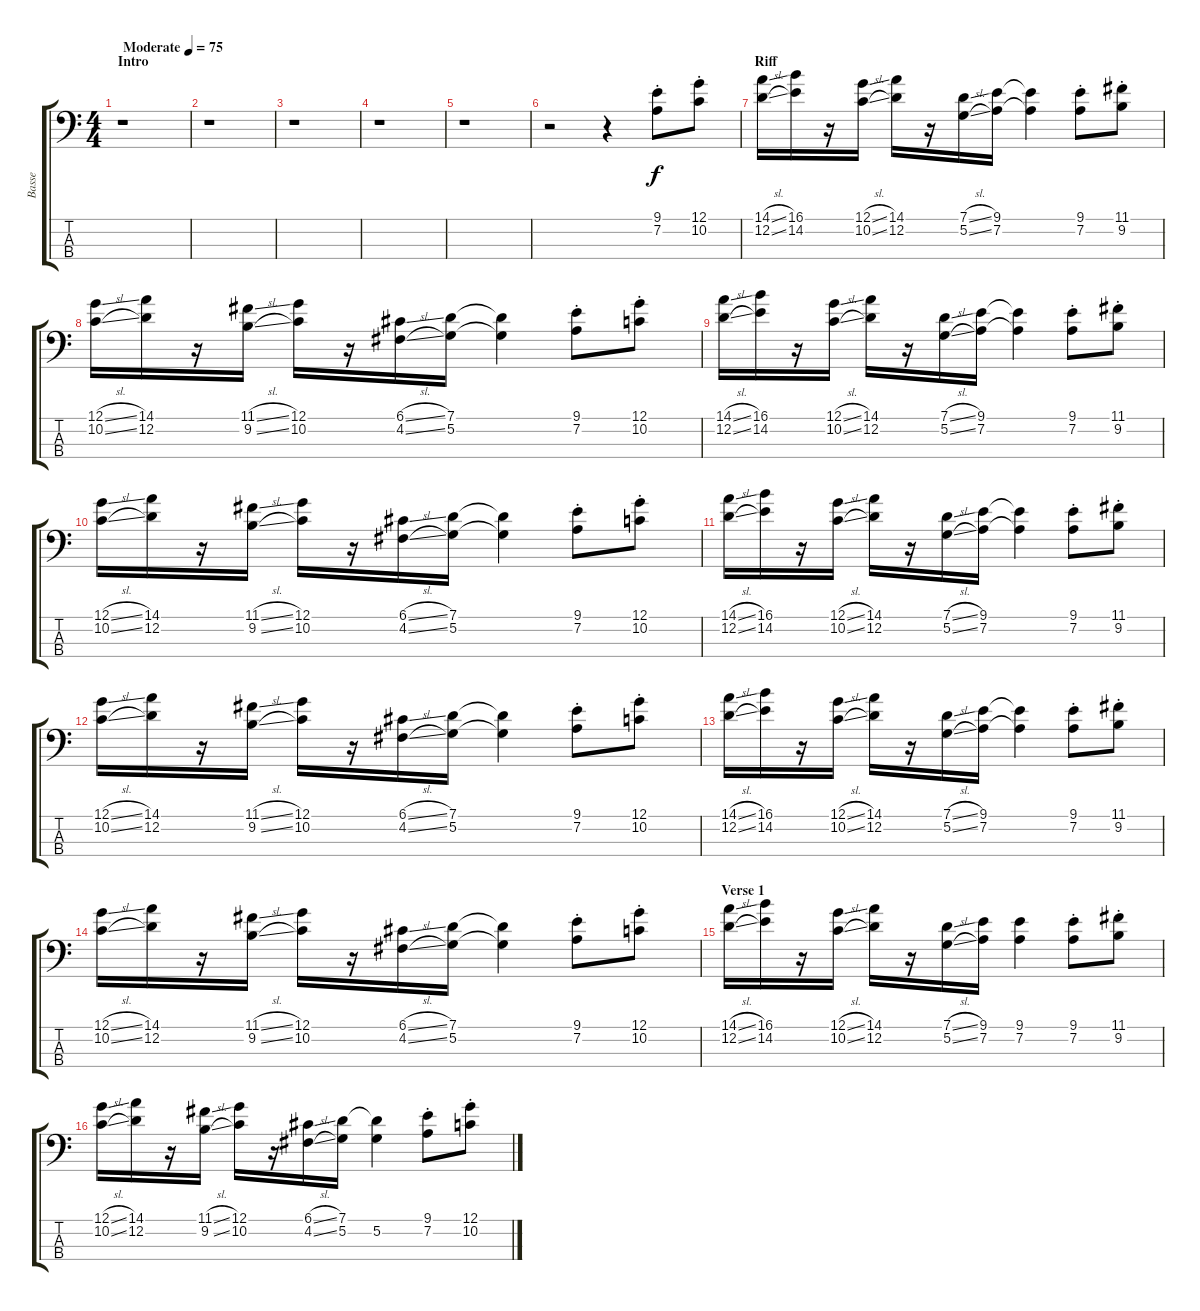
\track ("Basse" "Basse") {instrument electricbassfinger}
\staff {score tabs}
\tuning (G2 D2 A1 E1) {hide}
\ts (4 4)
\section ("" "Intro")
\tempo (75 "Moderate")
\clef f4
\ks c
r.1{dy f instrument electricbassfinger} |
r.1 |
r.1 |
r.1 |
r.1 |
r.2 r.4 (9.1{st} 7.2{st}).8 (12.1{st} 10.2{st}).8 |
\section ("" "Riff")
(14.1{sl} 12.2{sl}).16 (16.1 14.2).16 r.16 (12.1{sl} 10.2{sl}).16 (14.1 12.2).16 r.16 (7.1{sl} 5.2{sl}).16 (9.1 7.2).16 (9.1{t} 7.2{t}).4 (9.1{st} 7.2{st}).8 (11.1{st} 9.2{st}).8 |
(12.1{sl} 10.2{sl}).16 (14.1 12.2).16 r.16 (11.1{sl} 9.2{sl}).16 (12.1 10.2).16 r.16 (6.1{sl} 4.2{sl}).16 (7.1 5.2).16 (7.1{t} 5.2{t}).4 (9.1{st} 7.2{st}).8 (12.1{st} 10.2{st}).8 |
(14.1{sl} 12.2{sl}).16 (16.1 14.2).16 r.16 (12.1{sl} 10.2{sl}).16 (14.1 12.2).16 r.16 (7.1{sl} 5.2{sl}).16 (9.1 7.2).16 (9.1{t} 7.2{t}).4 (9.1{st} 7.2{st}).8 (11.1{st} 9.2{st}).8 |
(12.1{sl} 10.2{sl}).16 (14.1 12.2).16 r.16 (11.1{sl} 9.2{sl}).16 (12.1 10.2).16 r.16 (6.1{sl} 4.2{sl}).16 (7.1 5.2).16 (7.1{t} 5.2{t}).4 (9.1{st} 7.2{st}).8 (12.1{st} 10.2{st}).8 |
(14.1{sl} 12.2{sl}).16 (16.1 14.2).16 r.16 (12.1{sl} 10.2{sl}).16 (14.1 12.2).16 r.16 (7.1{sl} 5.2{sl}).16 (9.1 7.2).16 (9.1{t} 7.2{t}).4 (9.1{st} 7.2{st}).8 (11.1{st} 9.2{st}).8 |
(12.1{sl} 10.2{sl}).16 (14.1 12.2).16 r.16 (11.1{sl} 9.2{sl}).16 (12.1 10.2).16 r.16 (6.1{sl} 4.2{sl}).16 (7.1 5.2).16 (7.1{t} 5.2{t}).4 (9.1{st} 7.2{st}).8 (12.1{st} 10.2{st}).8 |
(14.1{sl} 12.2{sl}).16 (16.1 14.2).16 r.16 (12.1{sl} 10.2{sl}).16 (14.1 12.2).16 r.16 (7.1{sl} 5.2{sl}).16 (9.1 7.2).16 (9.1{t} 7.2{t}).4 (9.1{st} 7.2{st}).8 (11.1{st} 9.2{st}).8 |
(12.1{sl} 10.2{sl}).16 (14.1 12.2).16 r.16 (11.1{sl} 9.2{sl}).16 (12.1 10.2).16 r.16 (6.1{sl} 4.2{sl}).16 (7.1 5.2).16 (7.1{t} 5.2{t}).4 (9.1{st} 7.2{st}).8 (12.1{st} 10.2{st}).8 |
\section ("" "Verse 1")
(14.1{sl} 12.2{sl}).16 (16.1 14.2).16 r.16 (12.1{sl} 10.2{sl}).16 (14.1 12.2).16 r.16 (7.1{sl} 5.2{sl}).16 (9.1 7.2).16 (9.1 7.2).4 (9.1{st} 7.2{st}).8 (11.1{st} 9.2{st}).8 |
(12.1{sl} 10.2{sl}).16 (14.1 12.2).16 r.16 (11.1{sl} 9.2{sl}).16 (12.1 10.2).16 r.16 (6.1{sl} 4.2{sl}).16 (7.1 5.2).16 (7.1{t} 5.2).4 (9.1{st} 7.2{st}).8 (12.1{st} 10.2{st}).8
